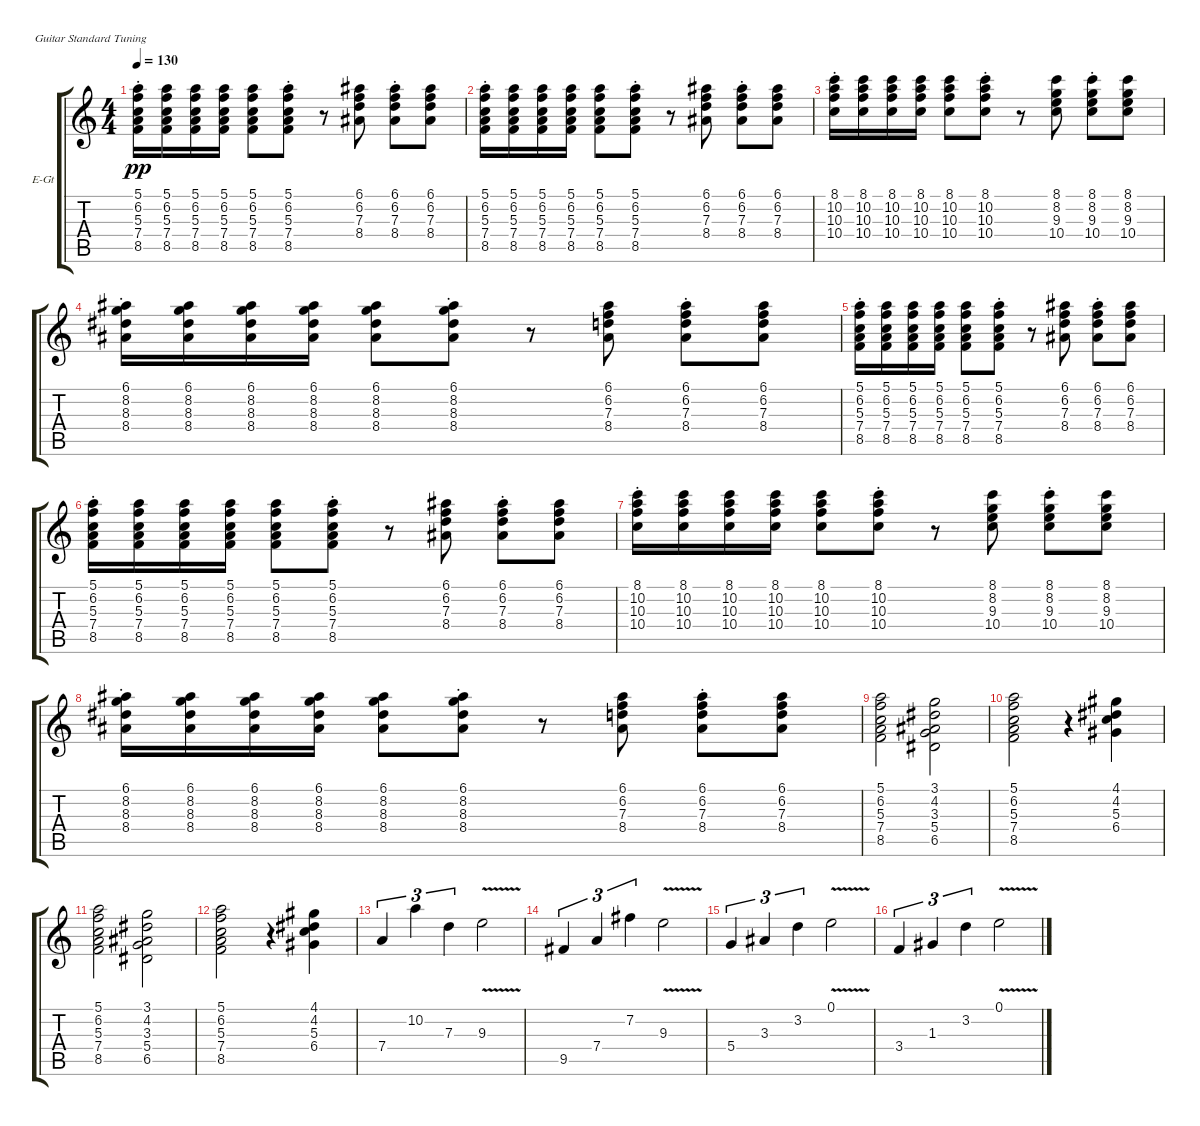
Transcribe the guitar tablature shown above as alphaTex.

\defaultSystemsLayout 4
\bracketExtendMode groupsimilarinstruments
\firstSystemTrackNameOrientation horizontal
\otherSystemsTrackNameOrientation horizontal
\track ("Electric Guitar" "E-Gt") {instrument electricguitarclean}
\staff {score tabs}
\tuning (E4 B3 G3 D3 A2 E2)
\ts (4 4)
\tempo 130
\clef g2
\ks c
(8.5{st} 7.4{st} 5.3{st} 6.2{st} 5.1{st}).16{dy pp} (8.5 7.4 5.3 6.2 5.1).16 (8.5 7.4 5.3 6.2 5.1).16 (8.5 7.4 5.3 6.2 5.1).16 (8.5 7.4 5.3 6.2 5.1).8 (8.5{st} 7.4{st} 5.3{st} 6.2{st} 5.1{st}).8 r.8 (6.1 6.2 7.3 8.4).8 (8.4{st} 7.3{st} 6.2{st} 6.1{st}).8 (8.4 7.3 6.2 6.1).8 |
(8.5{st} 7.4{st} 5.3{st} 6.2{st} 5.1{st}).16 (8.5 7.4 5.3 6.2 5.1).16 (8.5 7.4 5.3 6.2 5.1).16 (8.5 7.4 5.3 6.2 5.1).16 (8.5 7.4 5.3 6.2 5.1).8 (8.5{st} 7.4{st} 5.3{st} 6.2{st} 5.1{st}).8 r.8 (6.1 6.2 7.3 8.4).8 (8.4{st} 7.3{st} 6.2{st} 6.1{st}).8 (8.4 7.3 6.2 6.1).8 |
(8.1{st} 10.2{st} 10.3{st} 10.4{st}).16 (8.1 10.3 10.2 10.4).16 (8.1 10.2 10.3 10.4).16 (8.1 10.2 10.3 10.4).16 (8.1 10.2 10.3 10.4).8 (8.1{st} 10.2{st} 10.3{st} 10.4{st}).8 r.8 (8.1 8.2 9.3 10.4).8 (8.1{st} 8.2{st} 9.3{st} 10.4{st}).8 (8.1 8.2 9.3 10.4).8 |
(6.1{st} 8.2{st} 8.3{st} 8.4{st}).16 (6.1 8.2 8.3 8.4).16 (6.1 8.2 8.3 8.4).16 (6.1 8.2 8.3 8.4).16 (6.1 8.2 8.3 8.4).8 (6.1{st} 8.2{st} 8.3{st} 8.4{st}).8 r.8 (6.1 6.2 7.3 8.4).8 (6.1{st} 6.2{st} 7.3{st} 8.4{st}).8 (6.1 6.2 7.3 8.4).8 |
(8.5{st} 7.4{st} 5.3{st} 6.2{st} 5.1{st}).16 (8.5 7.4 5.3 6.2 5.1).16 (8.5 7.4 5.3 6.2 5.1).16 (8.5 7.4 5.3 6.2 5.1).16 (8.5 7.4 5.3 6.2 5.1).8 (8.5{st} 7.4{st} 5.3{st} 6.2{st} 5.1{st}).8 r.8 (6.1 6.2 7.3 8.4).8 (8.4{st} 7.3{st} 6.2{st} 6.1{st}).8 (8.4 7.3 6.2 6.1).8 |
(8.5{st} 7.4{st} 5.3{st} 6.2{st} 5.1{st}).16 (8.5 7.4 5.3 6.2 5.1).16 (8.5 7.4 5.3 6.2 5.1).16 (8.5 7.4 5.3 6.2 5.1).16 (8.5 7.4 5.3 6.2 5.1).8 (8.5{st} 7.4{st} 5.3{st} 6.2{st} 5.1{st}).8 r.8 (6.1 6.2 7.3 8.4).8 (8.4{st} 7.3{st} 6.2{st} 6.1{st}).8 (8.4 7.3 6.2 6.1).8 |
(8.1{st} 10.2{st} 10.3{st} 10.4{st}).16 (8.1 10.3 10.2 10.4).16 (8.1 10.2 10.3 10.4).16 (8.1 10.2 10.3 10.4).16 (8.1 10.2 10.3 10.4).8 (8.1{st} 10.2{st} 10.3{st} 10.4{st}).8 r.8 (8.1 8.2 9.3 10.4).8 (8.1{st} 8.2{st} 9.3{st} 10.4{st}).8 (8.1 8.2 9.3 10.4).8 |
(6.1{st} 8.2{st} 8.3{st} 8.4{st}).16 (6.1 8.2 8.3 8.4).16 (6.1 8.2 8.3 8.4).16 (6.1 8.2 8.3 8.4).16 (6.1 8.2 8.3 8.4).8 (6.1{st} 8.2{st} 8.3{st} 8.4{st}).8 r.8 (6.1 6.2 7.3 8.4).8 (6.1{st} 6.2{st} 7.3{st} 8.4{st}).8 (6.1 6.2 7.3 8.4).8 |
(8.5 7.4 5.3 6.2 5.1).2 (6.5 5.4 3.3 4.2 3.1).2 |
(8.5 7.4 5.3 6.2 5.1).2 r.4 (6.4 5.3 4.2 4.1).4 |
(8.5 7.4 5.3 6.2 5.1).2 (6.5 5.4 3.3 4.2 3.1).2 |
(8.5 7.4 5.3 6.2 5.1).2 r.4 (6.4 5.3 4.2 4.1).4 |
7.4.4{tu (3 2)} 10.2.4{tu (3 2)} 7.3.4{tu (3 2)} 9.3{v}.2 |
9.5.4{tu (3 2)} 7.4.4{tu (3 2)} 7.2.4{tu (3 2)} 9.3{v}.2 |
5.4.4{tu (3 2)} 3.3.4{tu (3 2)} 3.2.4{tu (3 2)} 0.1{v}.2 |
3.4.4{tu (3 2)} 1.3.4{tu (3 2)} 3.2.4{tu (3 2)} 0.1{v}.2
